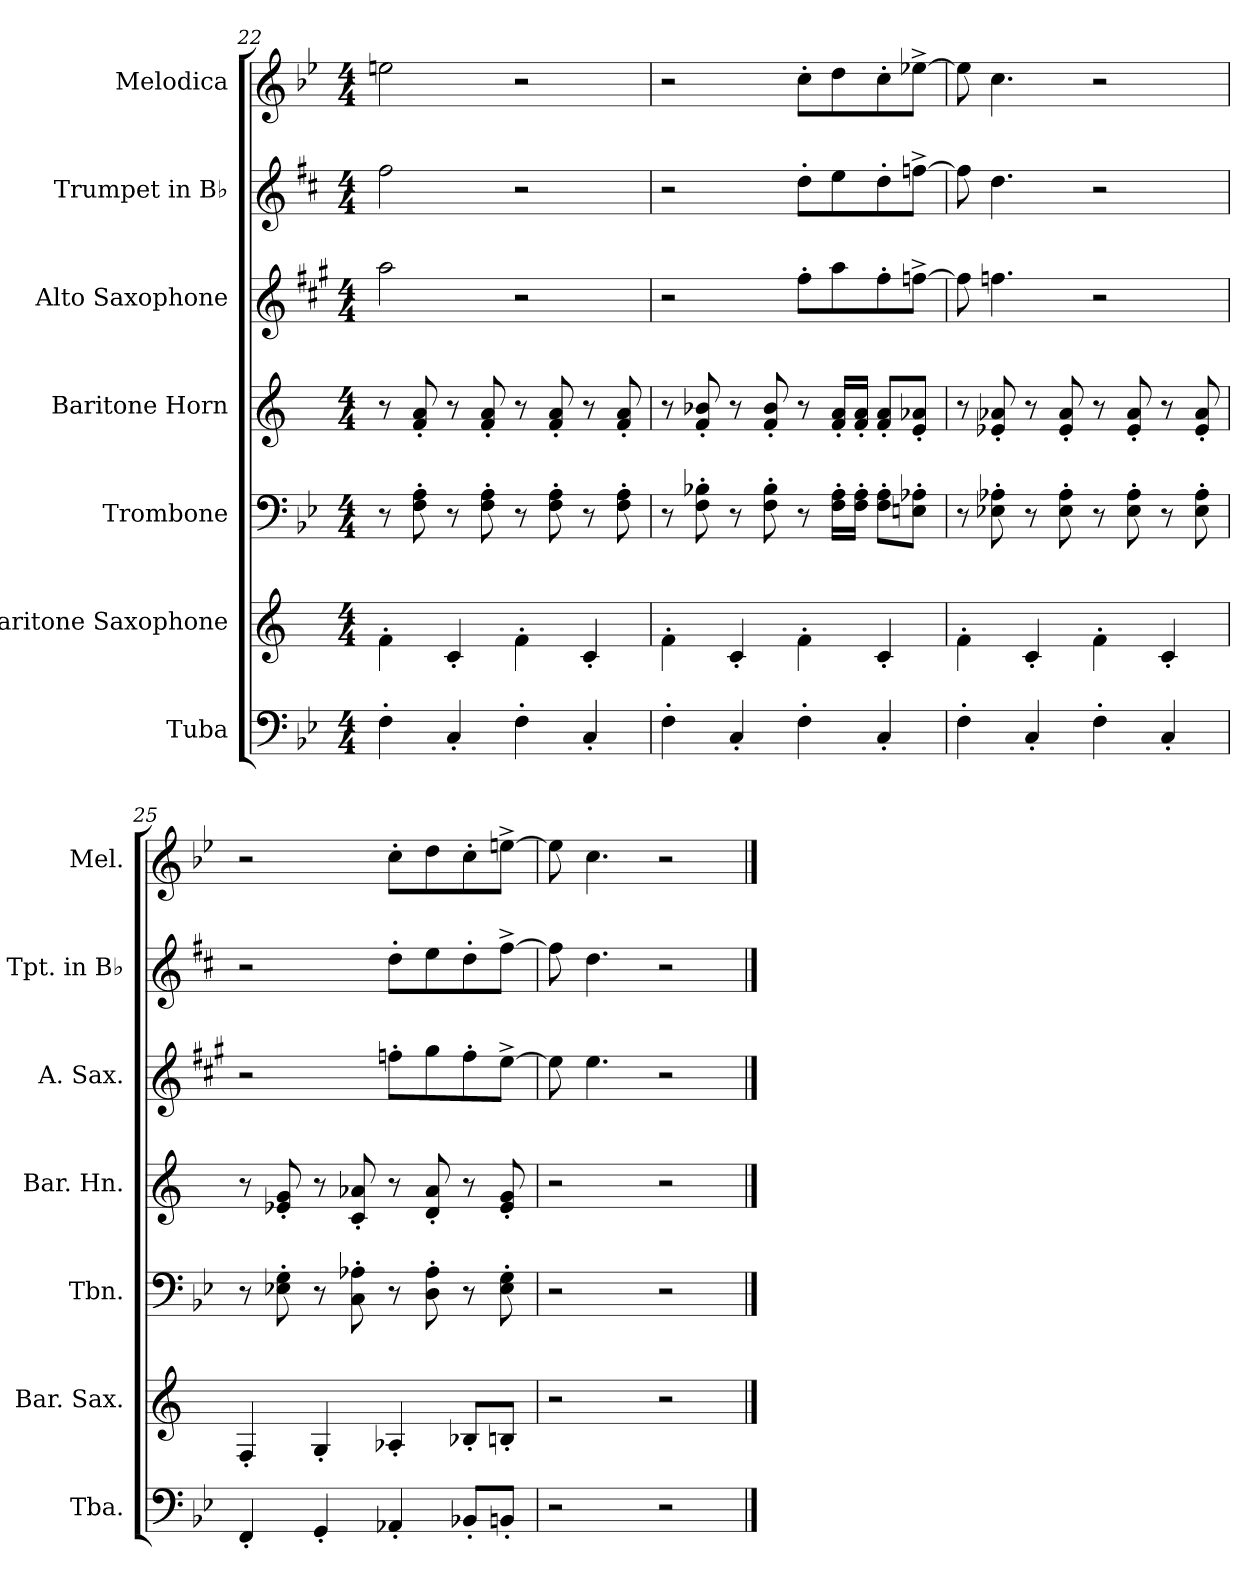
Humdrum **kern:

**kern	**kern	**kern	**kern	**kern	**kern	**kern
*part7	*part6	*part5	*part4	*part3	*part2	*part1
*staff7	*staff6	*staff5	*staff4	*staff3	*staff2	*staff1
*I"Tuba	*I"Baritone Saxophone	*I"Trombone	*I"Baritone Horn	*I"Alto Saxophone	*I"Trumpet in B♭	*I"Melodica
*I'Tba.	*I'Bar. Sax.	*I'Tbn.	*I'Bar. Hn.	*I'A. Sax.	*I'Tpt. in B♭	*I'Mel.
!!LO:LB:g=z
*clefF4	*clefG2	*clefF4	*clefG2	*clefG2	*clefG2	*clefG2
*	*ITrd12c21	*	*ITrd8c14	*ITrd5c9	*ITrd1c2	*
*k[b-e-]	*k[]	*k[b-e-]	*k[]	*k[]	*k[]	*k[b-e-]
*M4/4	*M4/4	*M4/4	*M4/4	*M4/4	*M4/4	*M4/4
=22	=22	=22	=22	=22	=22	=22
4F'\	4F'\	8r	8r	2cc\	2ee\	2ee\
.	.	8F\' 8A\'	8F/' 8A/'	.	.	.
4C'/	4C'/	8r	8r	.	.	.
.	.	8F\' 8A\'	8F/' 8A/'	.	.	.
4F'\	4F'\	8r	8r	2r	2r	2r
.	.	8F\' 8A\'	8F/' 8A/'	.	.	.
4C'/	4C'/	8r	8r	.	.	.
.	.	8F\' 8A\'	8F/' 8A/'	.	.	.
=23	=23	=23	=23	=23	=23	=23
4F'\	4F'\	8r	8r	2r	2r	2r
.	.	8F\' 8B-X\'	8F/' 8B-X/'	.	.	.
4C'/	4C'/	8r	8r	.	.	.
.	.	8F\' 8B-\'	8F/' 8B-/'	.	.	.
4F'\	4F'\	8r	8r	8a'\L	8cc'\L	8cc'\L
.	.	16F\' 16A\'LL	16F/' 16A/'LL	8cc\	8dd\	8dd\
.	.	16F\' 16A\'JJ	16F/' 16A/'JJ	.	.	.
4C'/	4C'/	8F\' 8A\'L	8F/' 8A/'L	8a'\	8cc'\	8cc'\
.	.	8E\' 8A-X\'J	8E/' 8A-X/'J	[8a-X^\J	[8ee-X^\J	[8ee-X^\J
=24	=24	=24	=24	=24	=24	=24
4F'\	4F'\	8r	8r	8a-\]	8ee-\]	8ee-\]
.	.	8E-X\' 8A-X\'	8E-X/' 8A-X/'	4.a-X\	4.cc\	4.cc\
4C'/	4C'/	8r	8r	.	.	.
.	.	8E-\' 8A-\'	8E-/' 8A-/'	.	.	.
4F'\	4F'\	8r	8r	2r	2r	2r
.	.	8E-\' 8A-\'	8E-/' 8A-/'	.	.	.
4C'/	4C'/	8r	8r	.	.	.
.	.	8E-\' 8A-\'	8E-/' 8A-/'	.	.	.
!!LO:PB:g=z
=25	=25	=25	=25	=25	=25	=25
4FF'/	4FF'/	8r	8r	2r	2r	2r
.	.	8E-X\' 8G\'	8E-X/' 8G/'	.	.	.
4GG'/	4GG'/	8r	8r	.	.	.
.	.	8C\' 8A-X\'	8C/' 8A-X/'	.	.	.
4AA-X'/	4AA-X'/	8r	8r	8a-X'\L	8cc'\L	8cc'\L
.	.	8D\' 8A-\'	8D/' 8A-/'	8b\	8dd\	8dd\
8BB-X'/L	8BB-X'/L	8r	8r	8a-'\	8cc'\	8cc'\
8BBn'/J	8BBn'/J	8E-\' 8G\'	8E-/' 8G/'	[8g^\J	[8ee^\J	[8ee^\J
=26	=26	=26	=26	=26	=26	=26
2r	2r	2r	2r	8g\]	8ee\]	8ee\]
.	.	.	.	4.g\	4.cc\	4.cc\
2r	2r	2r	2r	2r	2r	2r
==	==	==	==	==	==	==
*-	*-	*-	*-	*-	*-	*-
